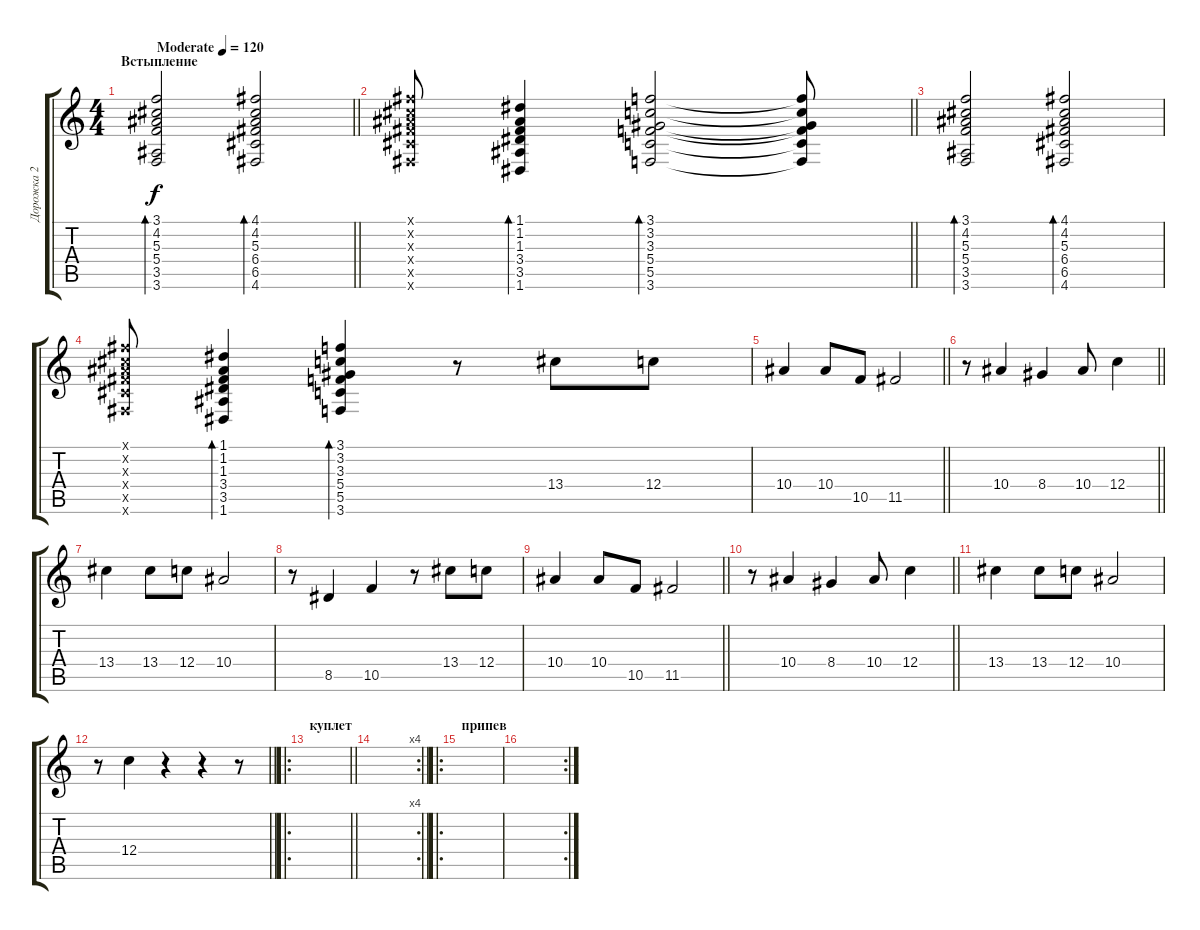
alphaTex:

\track ("Дорожка 2" "Дорожка 2") {instrument acousticguitarnylon}
\staff {score tabs}
\tuning (D4 A3 F3 C3 G2 D2) {hide}
\ts (4 4)
\section ("" "Встыпление")
\tempo (120 "Moderate")
\clef g2
\barLineRight lightlight
\ks c
(3.1 4.2 5.3 5.4 3.5 3.6).2{bd 60 dy f instrument acousticguitarnylon} (4.1 4.2 5.3 6.4 6.5 4.6).2{bd 60} |
\barLineRight lightlight
(4.1{x} 4.2{x} 5.3{x} 6.4{x} 6.5{x} 4.6{x}).8 (1.1 1.2 1.3 3.4 3.5 1.6).4{bd 60} (3.1 3.2 3.3 5.4 5.5 3.6).2{bd 60} (3.1{t} 3.2{t} 3.3{t} 5.4{t} 5.5{t} 3.6{t}).8 |
(3.1 4.2 5.3 5.4 3.5 3.6).2{bd 60} (4.1 4.2 5.3 6.4 6.5 4.6).2{bd 60} |
(4.1{x} 4.2{x} 5.3{x} 6.4{x} 6.5{x} 4.6{x}).8 (1.1 1.2 1.3 3.4 3.5 1.6).4{bd 60} (3.1 3.2 3.3 5.4 5.5 3.6).4{bd 60} r.8 13.4.8 12.4.8 |
\barLineRight lightlight
10.4.4 10.4.8 10.5.8 11.5.2 |
\barLineRight lightlight
r.8 10.4.4 8.4.4 10.4.8 12.4.4 |
13.4.4 13.4.8 12.4.8 10.4.2 |
r.8 8.5.4 10.5.4 r.8 13.4.8 12.4.8 |
\barLineRight lightlight
10.4.4 10.4.8 10.5.8 11.5.2 |
\barLineRight lightlight
r.8 10.4.4 8.4.4 10.4.8 12.4.4 |
13.4.4 13.4.8 12.4.8 10.4.2 |
\barLineRight lightlight
r.8 12.4.4 r.4 r.4 r.8 |
\ro
\section ("" "куплет")
\barLineRight lightlight
|
\rc 4
\barLineRight lightlight
|
\ro
\section ("" "припев")
|
\rc 2
